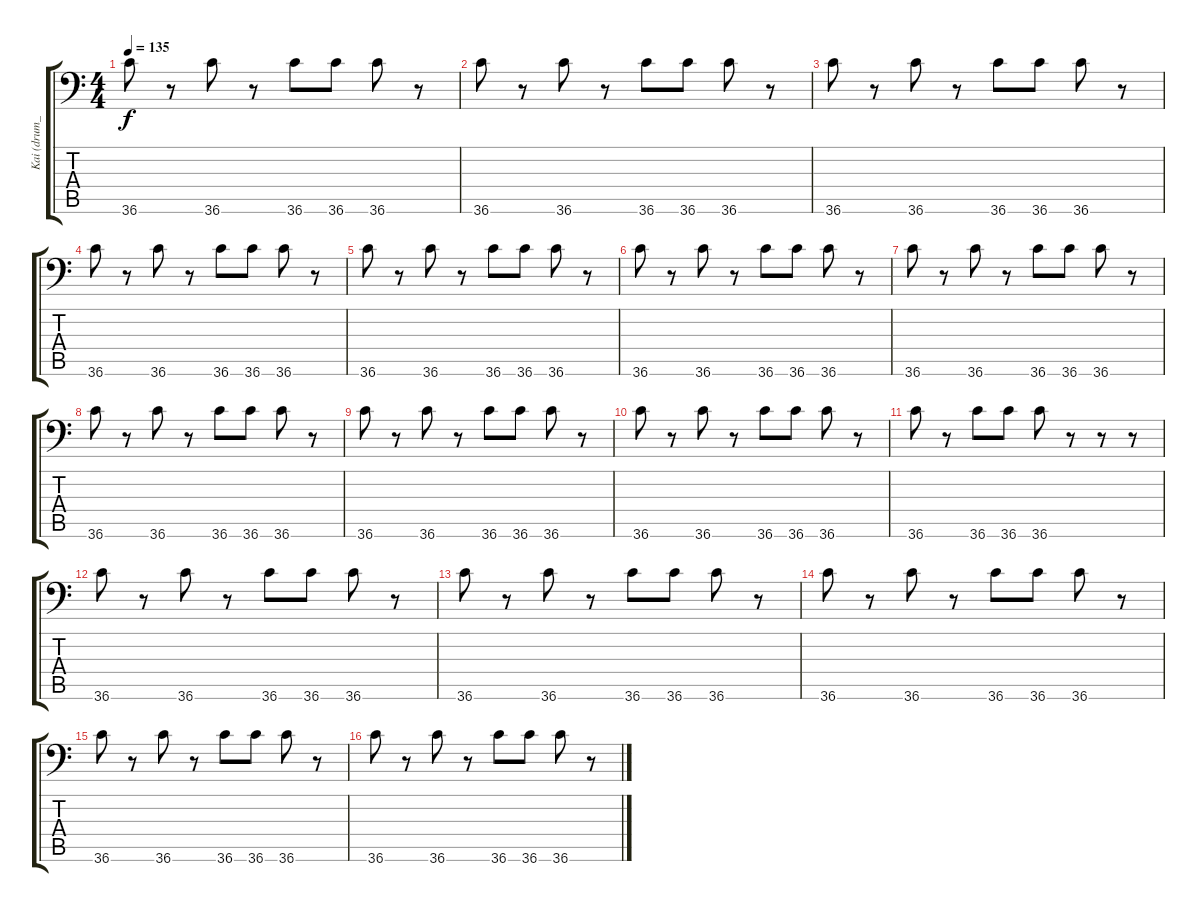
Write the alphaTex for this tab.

\track ("Kai (drum_bass)" "Kai (drum_") {instrument acousticgrandpiano}
\staff {score tabs}
\tuning (C-1 C-1 C-1 C-1 C-1 C-1) {hide}
\ts (4 4)
\tempo 135
\clef f4
\ks c
36.6.8{dy f} r.8 36.6.8 r.8 36.6.8 36.6.8 36.6.8 r.8 |
36.6.8 r.8 36.6.8 r.8 36.6.8 36.6.8 36.6.8 r.8 |
36.6.8 r.8 36.6.8 r.8 36.6.8 36.6.8 36.6.8 r.8 |
36.6.8 r.8 36.6.8 r.8 36.6.8 36.6.8 36.6.8 r.8 |
36.6.8 r.8 36.6.8 r.8 36.6.8 36.6.8 36.6.8 r.8 |
36.6.8 r.8 36.6.8 r.8 36.6.8 36.6.8 36.6.8 r.8 |
36.6.8 r.8 36.6.8 r.8 36.6.8 36.6.8 36.6.8 r.8 |
36.6.8 r.8 36.6.8 r.8 36.6.8 36.6.8 36.6.8 r.8 |
36.6.8 r.8 36.6.8 r.8 36.6.8 36.6.8 36.6.8 r.8 |
36.6.8 r.8 36.6.8 r.8 36.6.8 36.6.8 36.6.8 r.8 |
36.6.8 r.8 36.6.8 36.6.8 36.6.8 r.8 r.8 r.8 |
36.6.8 r.8 36.6.8 r.8 36.6.8 36.6.8 36.6.8 r.8 |
36.6.8 r.8 36.6.8 r.8 36.6.8 36.6.8 36.6.8 r.8 |
36.6.8 r.8 36.6.8 r.8 36.6.8 36.6.8 36.6.8 r.8 |
36.6.8 r.8 36.6.8 r.8 36.6.8 36.6.8 36.6.8 r.8 |
36.6.8 r.8 36.6.8 r.8 36.6.8 36.6.8 36.6.8 r.8
